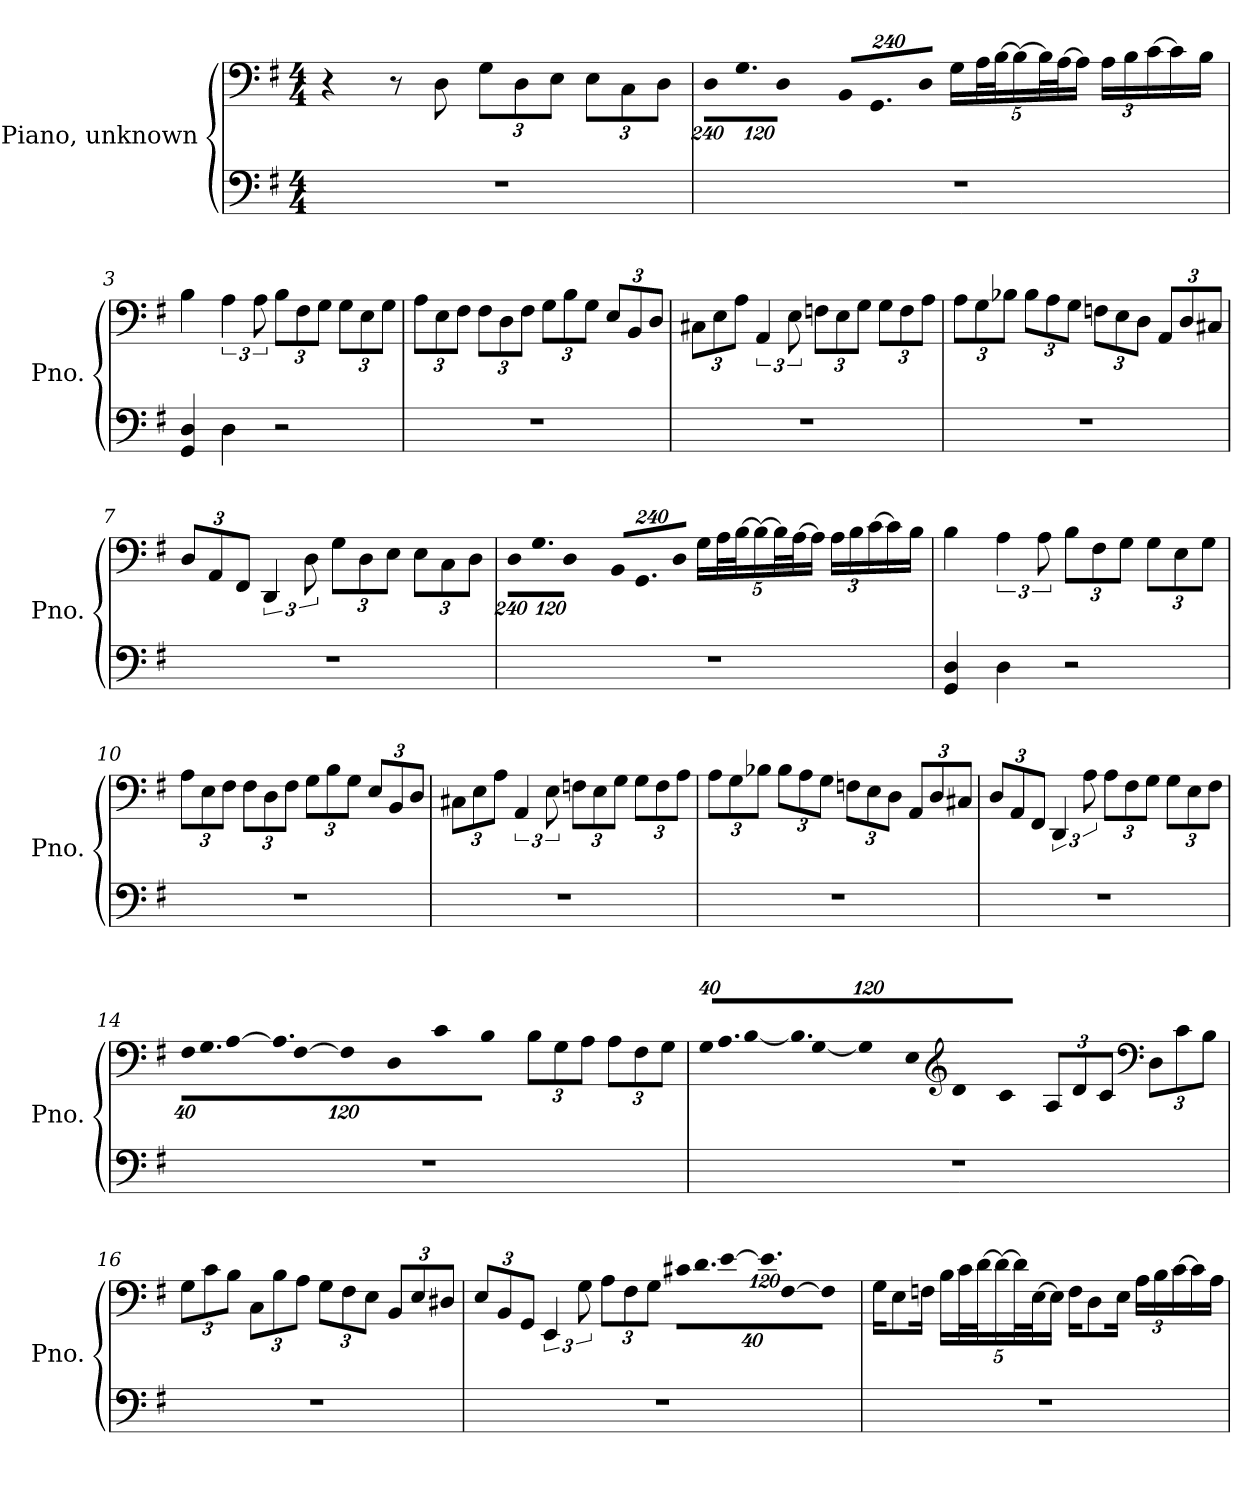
**kern	**kern
*part1	*part1
*staff2	*staff1
*I"Piano, unknown	*
*I'Pno.	*
*clefF4	*clefF4
*k[f#]	*k[f#]
*M4/4	*M4/4
*MM120	*MM120
=1	=1
1r	4r
.	8r
.	8D\
*	*Xbrackettup
.	12G\L
.	12D\
.	12E\J
.	12E\L
.	12C\
.	12D\J
=2	=2
!	!LO:N:vis=16
1r	1920%137D\LL
!	!LO:N:vis=16.
.	960%103G\
!	!LO:N:vis=16
.	1920%137D\JJ
!	!LO:N:vis=16
.	1920%137BB/LL
!	!LO:N:vis=16.
.	960%103GG/
!	!LO:N:vis=16
.	1920%137D/JJ
.	20G\LL
.	40A\L
.	[40B\J
.	20B\_
.	40B\L]
.	[40A\J
.	20A\JJ]
.	24A\LL
.	24B\
.	[24c\
.	16c\]
.	16B\JJ
=3	=3
4GG/ 4D/	4B\
*	*brackettup
4D\	6A\
.	12A\
*	*Xbrackettup
2r	12B\L
.	12F#\
.	12G\J
.	12G\L
.	12E\
.	12G\J
!!LO:LB:g=z
=4	=4
1r	12A\L
.	12E\
.	12F#\J
.	12F#\L
.	12D\
.	12F#\J
.	12G\L
.	12B\
.	12G\J
.	12E/L
.	12BB/
.	12D/J
=5	=5
1r	12C#X\L
.	12E\
.	12A\J
*	*brackettup
.	6AA/
.	12E\
*	*Xbrackettup
.	12Fn\L
.	12E\
.	12G\J
.	12G\L
.	12F\
.	12A\J
=6	=6
1r	12A\L
.	12G\
.	12B-X\J
.	12B-\L
.	12A\
.	12G\J
.	12Fn\L
.	12E\
.	12D\J
.	12AA/L
.	12D/
.	12C#X/J
!!LO:LB:g=z
=7	=7
1r	12D/L
.	12AA/
.	12FF#/J
*	*brackettup
.	6DD/
.	12D\
*	*Xbrackettup
.	12G\L
.	12D\
.	12E\J
.	12E\L
.	12C\
.	12D\J
=8	=8
!	!LO:N:vis=16
1r	1920%137D\LL
!	!LO:N:vis=16.
.	960%103G\
!	!LO:N:vis=16
.	1920%137D\JJ
!	!LO:N:vis=16
.	1920%137BB/LL
!	!LO:N:vis=16.
.	960%103GG/
!	!LO:N:vis=16
.	1920%137D/JJ
.	20G\LL
.	40A\L
.	[40B\J
.	20B\_
.	40B\L]
.	[40A\J
.	20A\JJ]
.	24A\LL
.	24B\
.	[24c\
.	16c\]
.	16B\JJ
=9	=9
4GG/ 4D/	4B\
*	*brackettup
4D\	6A\
.	12A\
*	*Xbrackettup
2r	12B\L
.	12F#\
.	12G\J
.	12G\L
.	12E\
.	12G\J
!!LO:LB:g=z
=10	=10
1r	12A\L
.	12E\
.	12F#\J
.	12F#\L
.	12D\
.	12F#\J
.	12G\L
.	12B\
.	12G\J
.	12E/L
.	12BB/
.	12D/J
=11	=11
1r	12C#X\L
.	12E\
.	12A\J
*	*brackettup
.	6AA/
.	12E\
*	*Xbrackettup
.	12Fn\L
.	12E\
.	12G\J
.	12G\L
.	12F\
.	12A\J
=12	=12
1r	12A\L
.	12G\
.	12B-X\J
.	12B-\L
.	12A\
.	12G\J
.	12Fn\L
.	12E\
.	12D\J
.	12AA/L
.	12D/
.	12C#X/J
!!LO:LB:g=z
=13	=13
1r	12D/L
.	12AA/
.	12FF#/J
*	*brackettup
.	6DD/
.	12A\
*	*Xbrackettup
.	12A\L
.	12F#\
.	12G\J
.	12G\L
.	12E\
.	12F#\J
=14	=14
!	!LO:N:vis=32
1r	640%23F#\LLL
!	!LO:N:vis=32.
.	1920%103G\
!	!LO:N:vis=64
.	[960%17A\K
!	!LO:N:vis=32.
.	1920%103A\]
!	!LO:N:vis=64
.	[960%17F#\JK
!	!LO:N:vis=16
.	1920%137F#\J]
.	12D\
.	12c\
.	12B\J
.	12B\L
.	12G\
.	12A\J
.	12A\L
.	12F#\
.	12G\J
!!LO:LB:g=z
=15	=15
!	!LO:N:vis=32
1r	640%23G/LLL
!	!LO:N:vis=32.
.	1920%103A/
!	!LO:N:vis=64
.	[960%17B/K
!	!LO:N:vis=32.
.	1920%103B/]
!	!LO:N:vis=64
.	[960%17G/JK
!	!LO:N:vis=16
.	1920%137G/J]
.	12E/
*	*clefG2
.	12d/
.	12c/J
.	12A/L
.	12d/
.	12c/J
*	*clefF4
.	12D\L
.	12c\
.	12B\J
=16	=16
1r	12G\L
.	12c\
.	12B\J
.	12C\L
.	12B\
.	12A\J
.	12G\L
.	12F#\
.	12E\J
.	12BB/L
.	12E/
.	12D#X/J
!!LO:PB:g=z
=17	=17
1r	12E/L
.	12BB/
.	12GG/J
*	*brackettup
.	6EE/
.	12G\
*	*Xbrackettup
.	12A\L
.	12F#\
.	12G\J
!	!LO:N:vis=32
.	640%23c#X\LLL
!	!LO:N:vis=32.
.	1920%103d\
!	!LO:N:vis=64
.	[960%17e\K
!	!LO:N:vis=32.
.	1920%103e\]
!	!LO:N:vis=64
.	[960%17F#\JK
!	!LO:N:vis=16
.	1920%137F#\JJ]
=18	=18
1r	16G\KL
.	8E\
.	16Fn\Jk
.	20B\LL
.	40c\L
.	[40d\J
.	20d\_
.	40d\L]
.	[40E\J
.	20E\JJ]
.	16F\KL
.	8D\
.	16E\Jk
.	24A\LL
.	24B\
.	[24c\
.	16c\]
.	16A\JJ
=	=
*-	*-
